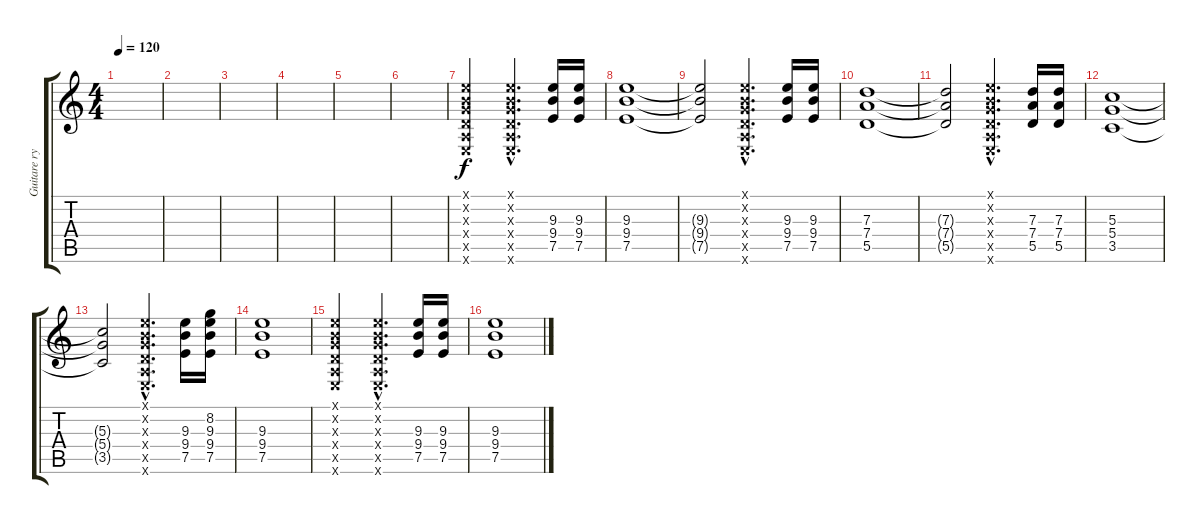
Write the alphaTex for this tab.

\track ("Guitare rythmique" "Guitare ry") {instrument distortionguitar}
\staff {score tabs}
\tuning (E4 B3 G3 D3 A2 E2) {hide}
\ts (4 4)
\tempo 120
\clef g2
\ks c
|
|
|
|
|
|
(0.1{x} 0.2{x} 0.3{x} 0.4{x} 0.5{x} 0.6{x}).2 (0.1{hac x} 0.2{hac x} 0.3{hac x} 0.4{hac x} 0.5{hac x} 0.6{hac x}).4{d} (9.3 9.4 7.5).16 (9.3 9.4 7.5).16 |
(9.3 9.4 7.5).1 |
(9.3{t} 9.4{t} 7.5{t}).2 (0.1{hac x} 0.2{hac x} 0.3{hac x} 0.4{hac x} 0.5{hac x} 0.6{hac x}).4{d} (9.3 9.4 7.5).16 (9.3 9.4 7.5).16 |
(7.3 7.4 5.5).1 |
(7.3{t} 7.4{t} 5.5{t}).2 (0.1{hac x} 0.2{hac x} 0.3{hac x} 0.4{hac x} 0.5{hac x} 0.6{hac x}).4{d} (7.3 7.4 5.5).16 (7.3 7.4 5.5).16 |
(5.3 5.4 3.5).1 |
(5.3{t} 5.4{t} 3.5{t}).2 (0.1{hac x} 0.2{hac x} 0.3{hac x} 0.4{hac x} 0.5{hac x} 0.6{hac x}).4{d} (9.3 9.4 7.5).16 (8.2 9.3 9.4 7.5).16 |
(9.3 9.4 7.5).1 |
(0.1{x} 0.2{x} 0.3{x} 0.4{x} 0.5{x} 0.6{x}).2 (0.1{hac x} 0.2{hac x} 0.3{hac x} 0.4{hac x} 0.5{hac x} 0.6{hac x}).4{d} (9.3 9.4 7.5).16 (9.3 9.4 7.5).16 |
(9.3 9.4 7.5).1
